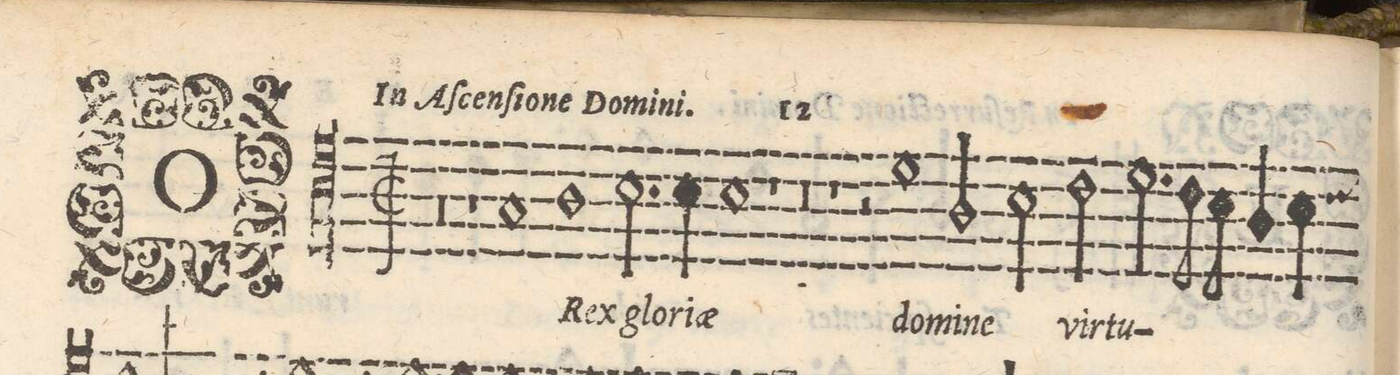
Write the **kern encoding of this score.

**kern	**text
*I"TENOR	*
*clefC4	*
*k[]	*
*met(C|)	*
*M2/1	*
0r	.
=2-	=2-
1r	.
1G	O
=3-	=3-
1A	Rex
2.B\	glo-
4B\	-ri-
=4-	=4-
1B	-ae
1r	.
=5-	=5-
0r	.
=6-	=6-
1r	.
2r	.
1d\	do-
=7-	=7-
2A/	-mi-
2B\	-ne
2c\	vir-
=8-	=8-
2.d\	-tu-
8c\	.
8B\	.
4A/	.
4B\	.
*custos:c	*
*-	*-
